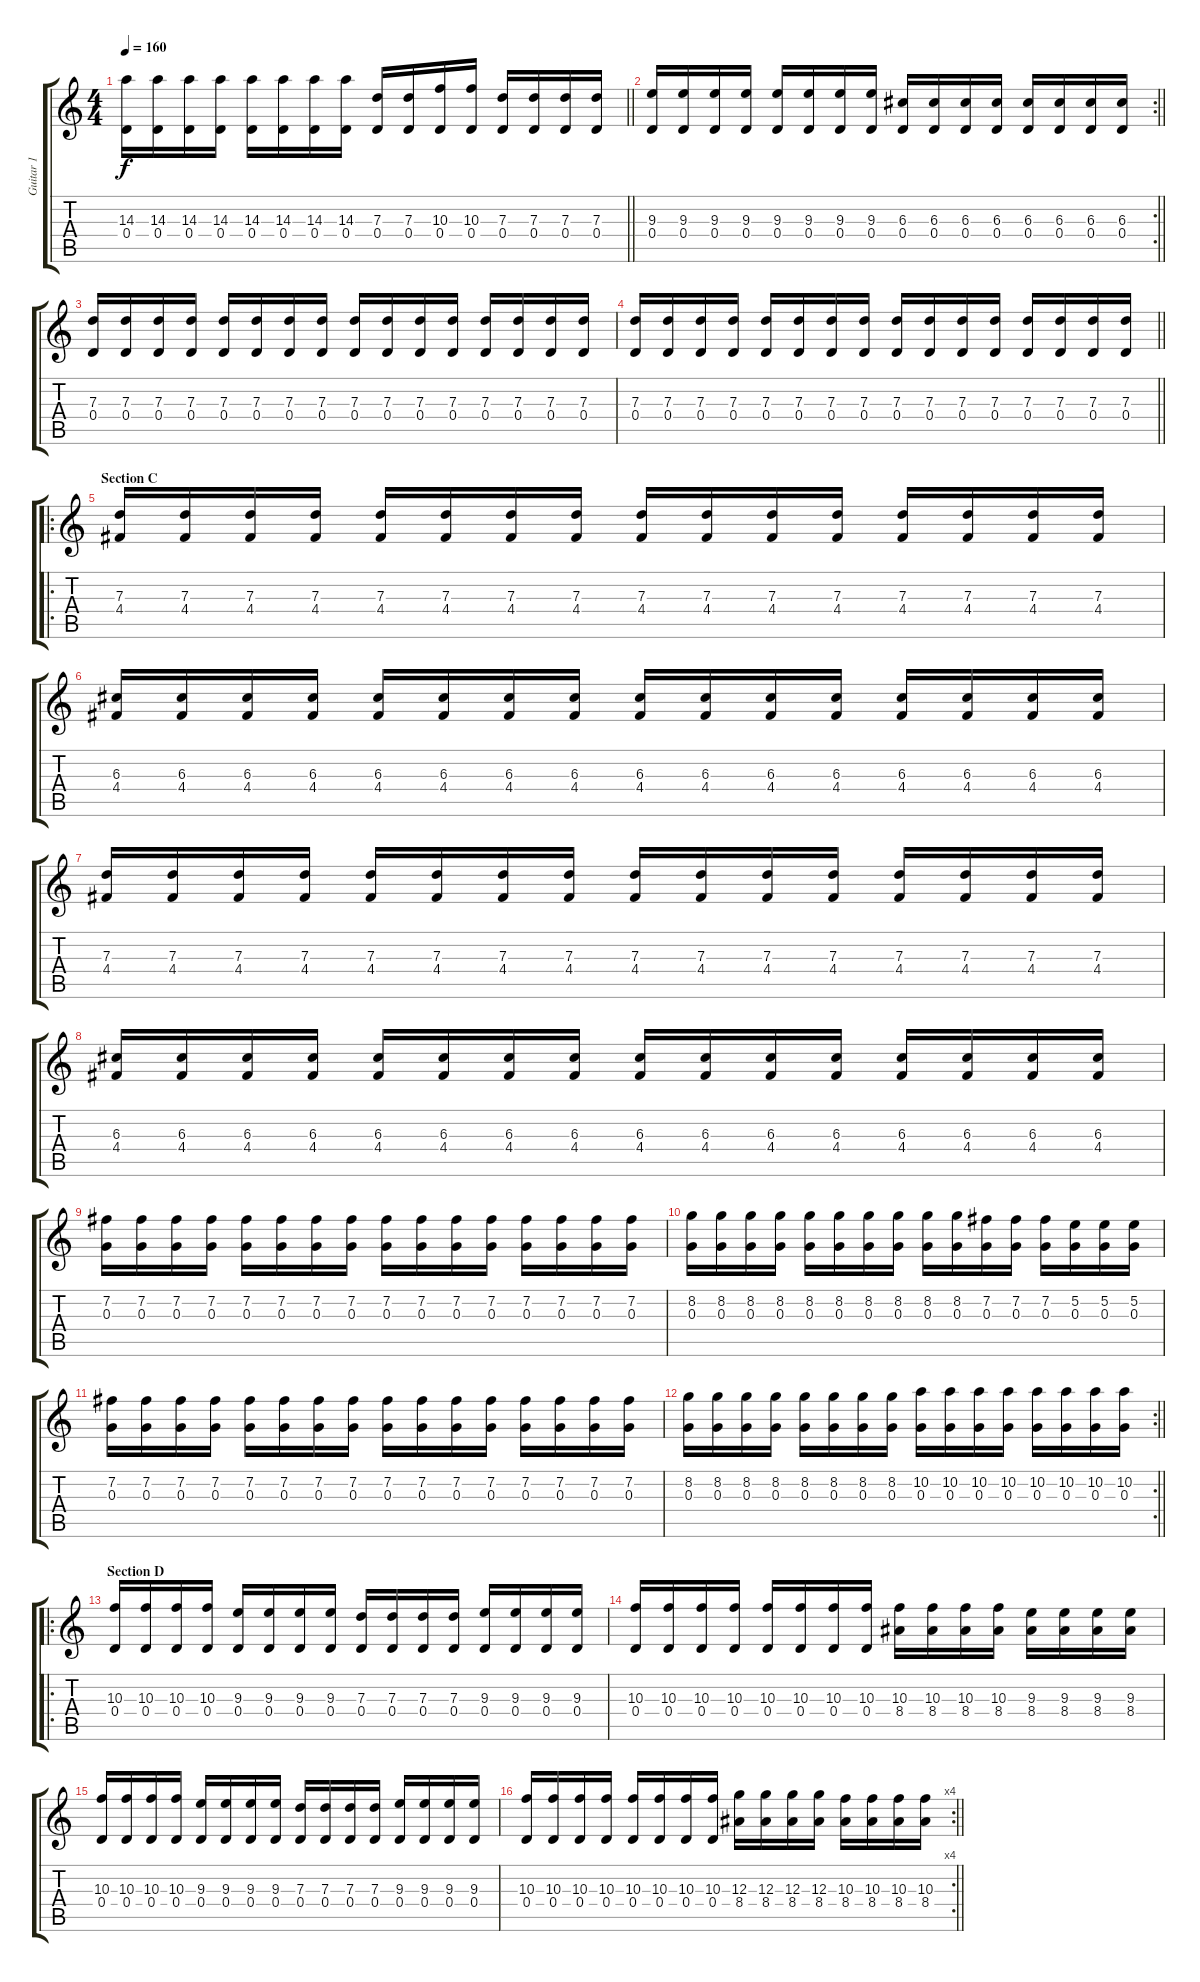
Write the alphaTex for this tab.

\track ("Guitar 1" "Guitar 1") {instrument overdrivenguitar}
\staff {score tabs}
\tuning (E4 B3 G3 D3 A2 D2) {hide}
\ts (4 4)
\tempo 160
\clef g2
\barLineRight lightlight
\ks c
(14.3 0.4).16{dy f} (14.3 0.4).16 (14.3 0.4).16 (14.3 0.4).16 (14.3 0.4).16 (14.3 0.4).16 (14.3 0.4).16 (14.3 0.4).16 (7.3 0.4).16 (7.3 0.4).16 (10.3 0.4).16 (10.3 0.4).16 (7.3 0.4).16 (7.3 0.4).16 (7.3 0.4).16 (7.3 0.4).16 |
\rc 2
\barLineRight lightlight
(9.3 0.4).16 (9.3 0.4).16 (9.3 0.4).16 (9.3 0.4).16 (9.3 0.4).16 (9.3 0.4).16 (9.3 0.4).16 (9.3 0.4).16 (6.3 0.4).16 (6.3 0.4).16 (6.3 0.4).16 (6.3 0.4).16 (6.3 0.4).16 (6.3 0.4).16 (6.3 0.4).16 (6.3 0.4).16 |
(7.3 0.4).16 (7.3 0.4).16 (7.3 0.4).16 (7.3 0.4).16 (7.3 0.4).16 (7.3 0.4).16 (7.3 0.4).16 (7.3 0.4).16 (7.3 0.4).16 (7.3 0.4).16 (7.3 0.4).16 (7.3 0.4).16 (7.3 0.4).16 (7.3 0.4).16 (7.3 0.4).16 (7.3 0.4).16 |
\barLineRight lightlight
(7.3 0.4).16 (7.3 0.4).16 (7.3 0.4).16 (7.3 0.4).16 (7.3 0.4).16 (7.3 0.4).16 (7.3 0.4).16 (7.3 0.4).16 (7.3 0.4).16 (7.3 0.4).16 (7.3 0.4).16 (7.3 0.4).16 (7.3 0.4).16 (7.3 0.4).16 (7.3 0.4).16 (7.3 0.4).16 |
\ro
\section ("" "Section C")
(7.3 4.4).16 (7.3 4.4).16 (7.3 4.4).16 (7.3 4.4).16 (7.3 4.4).16 (7.3 4.4).16 (7.3 4.4).16 (7.3 4.4).16 (7.3 4.4).16 (7.3 4.4).16 (7.3 4.4).16 (7.3 4.4).16 (7.3 4.4).16 (7.3 4.4).16 (7.3 4.4).16 (7.3 4.4).16 |
(6.3 4.4).16 (6.3 4.4).16 (6.3 4.4).16 (6.3 4.4).16 (6.3 4.4).16 (6.3 4.4).16 (6.3 4.4).16 (6.3 4.4).16 (6.3 4.4).16 (6.3 4.4).16 (6.3 4.4).16 (6.3 4.4).16 (6.3 4.4).16 (6.3 4.4).16 (6.3 4.4).16 (6.3 4.4).16 |
(7.3 4.4).16 (7.3 4.4).16 (7.3 4.4).16 (7.3 4.4).16 (7.3 4.4).16 (7.3 4.4).16 (7.3 4.4).16 (7.3 4.4).16 (7.3 4.4).16 (7.3 4.4).16 (7.3 4.4).16 (7.3 4.4).16 (7.3 4.4).16 (7.3 4.4).16 (7.3 4.4).16 (7.3 4.4).16 |
(6.3 4.4).16 (6.3 4.4).16 (6.3 4.4).16 (6.3 4.4).16 (6.3 4.4).16 (6.3 4.4).16 (6.3 4.4).16 (6.3 4.4).16 (6.3 4.4).16 (6.3 4.4).16 (6.3 4.4).16 (6.3 4.4).16 (6.3 4.4).16 (6.3 4.4).16 (6.3 4.4).16 (6.3 4.4).16 |
(7.2 0.3).16 (7.2 0.3).16 (7.2 0.3).16 (7.2 0.3).16 (7.2 0.3).16 (7.2 0.3).16 (7.2 0.3).16 (7.2 0.3).16 (7.2 0.3).16 (7.2 0.3).16 (7.2 0.3).16 (7.2 0.3).16 (7.2 0.3).16 (7.2 0.3).16 (7.2 0.3).16 (7.2 0.3).16 |
(8.2 0.3).16 (8.2 0.3).16 (8.2 0.3).16 (8.2 0.3).16 (8.2 0.3).16 (8.2 0.3).16 (8.2 0.3).16 (8.2 0.3).16 (8.2 0.3).16 (8.2 0.3).16 (7.2 0.3).16 (7.2 0.3).16 (7.2 0.3).16 (5.2 0.3).16 (5.2 0.3).16 (5.2 0.3).16 |
(7.2 0.3).16 (7.2 0.3).16 (7.2 0.3).16 (7.2 0.3).16 (7.2 0.3).16 (7.2 0.3).16 (7.2 0.3).16 (7.2 0.3).16 (7.2 0.3).16 (7.2 0.3).16 (7.2 0.3).16 (7.2 0.3).16 (7.2 0.3).16 (7.2 0.3).16 (7.2 0.3).16 (7.2 0.3).16 |
\rc 2
\barLineRight lightlight
(8.2 0.3).16 (8.2 0.3).16 (8.2 0.3).16 (8.2 0.3).16 (8.2 0.3).16 (8.2 0.3).16 (8.2 0.3).16 (8.2 0.3).16 (10.2 0.3).16 (10.2 0.3).16 (10.2 0.3).16 (10.2 0.3).16 (10.2 0.3).16 (10.2 0.3).16 (10.2 0.3).16 (10.2 0.3).16 |
\ro
\section ("" "Section D")
(10.3 0.4).16 (10.3 0.4).16 (10.3 0.4).16 (10.3 0.4).16 (9.3 0.4).16 (9.3 0.4).16 (9.3 0.4).16 (9.3 0.4).16 (7.3 0.4).16 (7.3 0.4).16 (7.3 0.4).16 (7.3 0.4).16 (9.3 0.4).16 (9.3 0.4).16 (9.3 0.4).16 (9.3 0.4).16 |
(10.3 0.4).16 (10.3 0.4).16 (10.3 0.4).16 (10.3 0.4).16 (10.3 0.4).16 (10.3 0.4).16 (10.3 0.4).16 (10.3 0.4).16 (10.3 8.4).16 (10.3 8.4).16 (10.3 8.4).16 (10.3 8.4).16 (9.3 8.4).16 (9.3 8.4).16 (9.3 8.4).16 (9.3 8.4).16 |
(10.3 0.4).16 (10.3 0.4).16 (10.3 0.4).16 (10.3 0.4).16 (9.3 0.4).16 (9.3 0.4).16 (9.3 0.4).16 (9.3 0.4).16 (7.3 0.4).16 (7.3 0.4).16 (7.3 0.4).16 (7.3 0.4).16 (9.3 0.4).16 (9.3 0.4).16 (9.3 0.4).16 (9.3 0.4).16 |
\rc 4
\barLineRight lightlight
(10.3 0.4).16 (10.3 0.4).16 (10.3 0.4).16 (10.3 0.4).16 (10.3 0.4).16 (10.3 0.4).16 (10.3 0.4).16 (10.3 0.4).16 (12.3 8.4).16 (12.3 8.4).16 (12.3 8.4).16 (12.3 8.4).16 (10.3 8.4).16 (10.3 8.4).16 (10.3 8.4).16 (10.3 8.4).16
